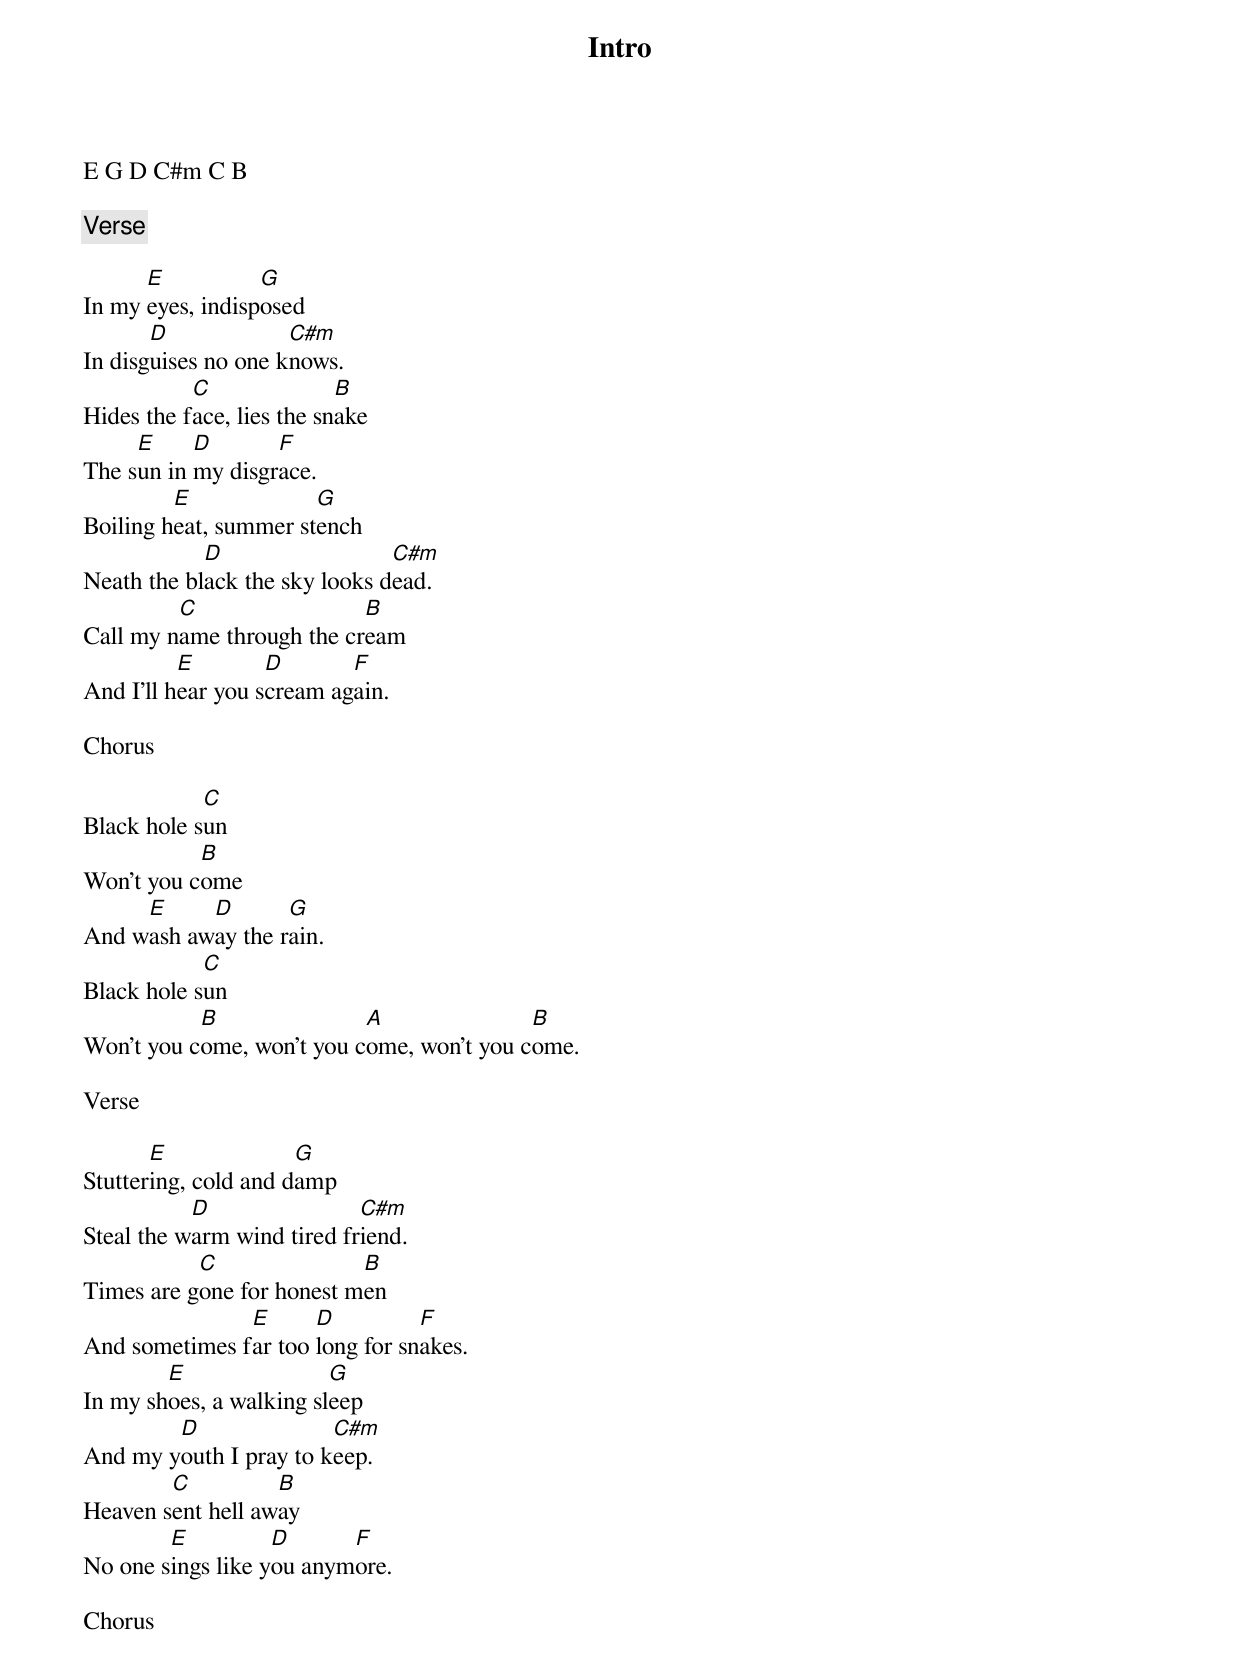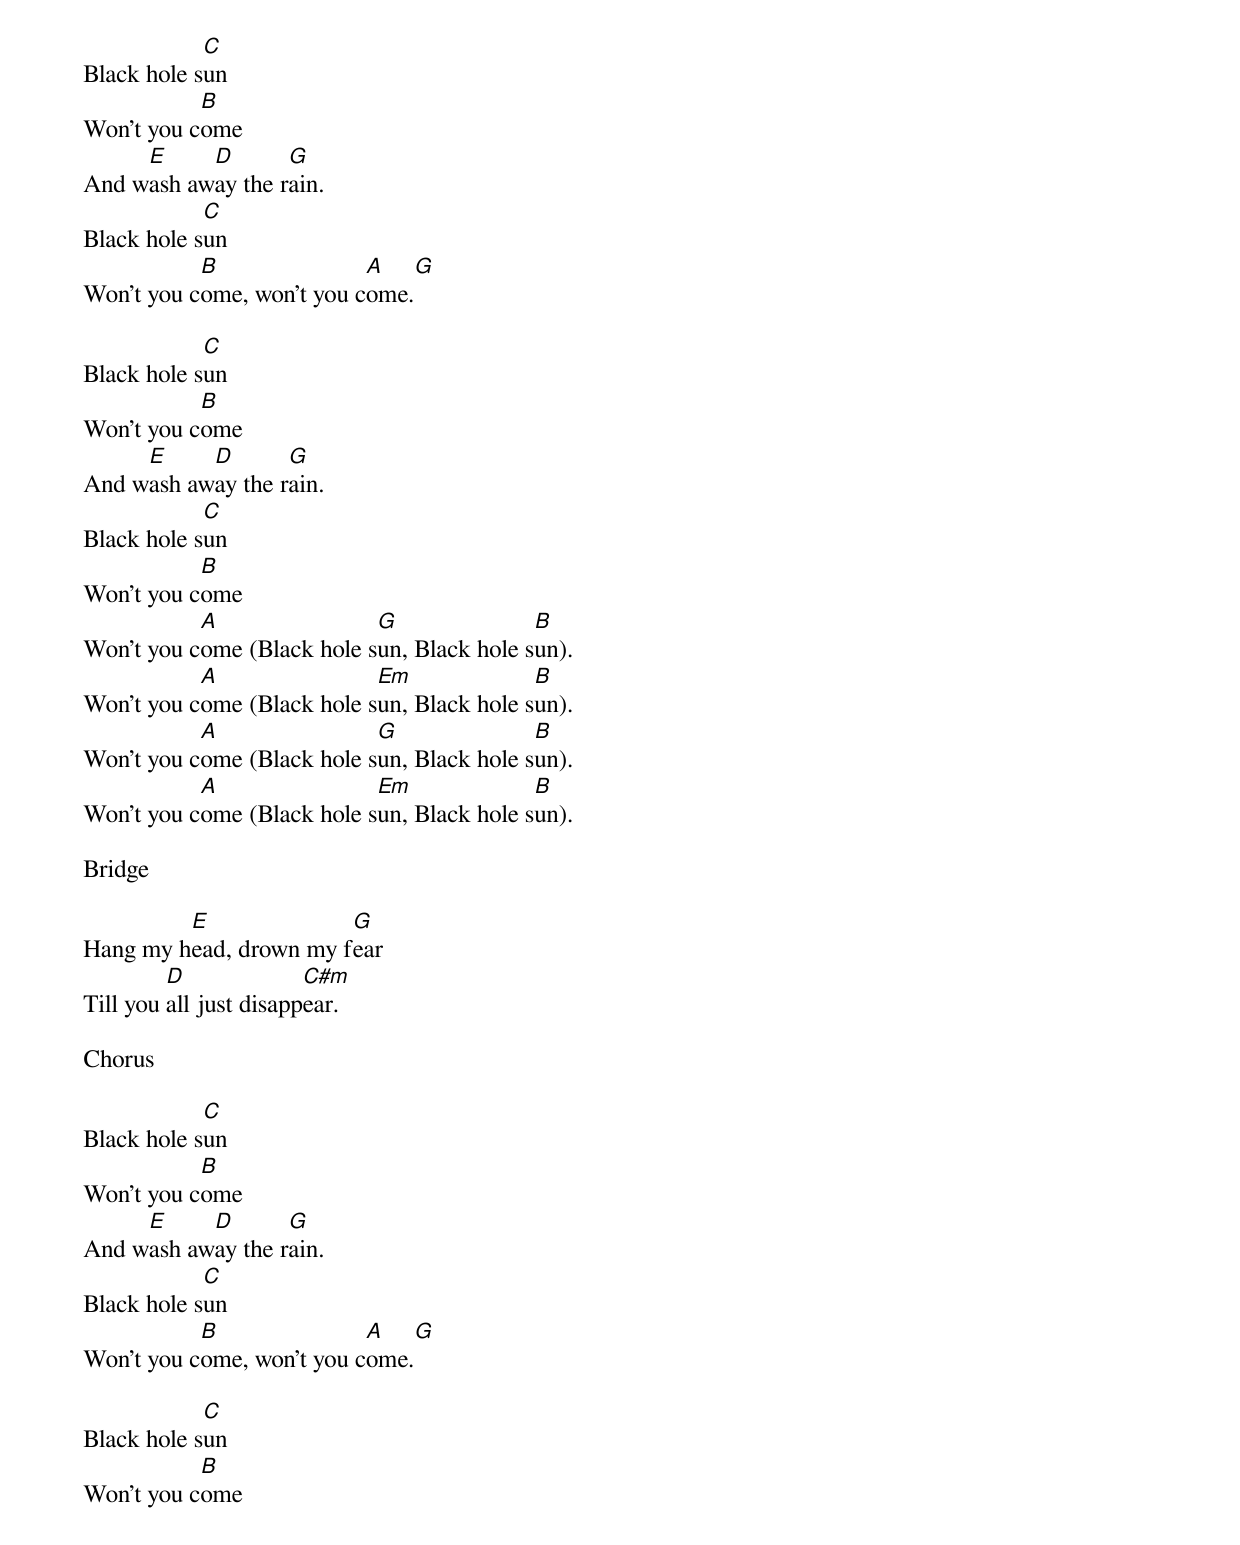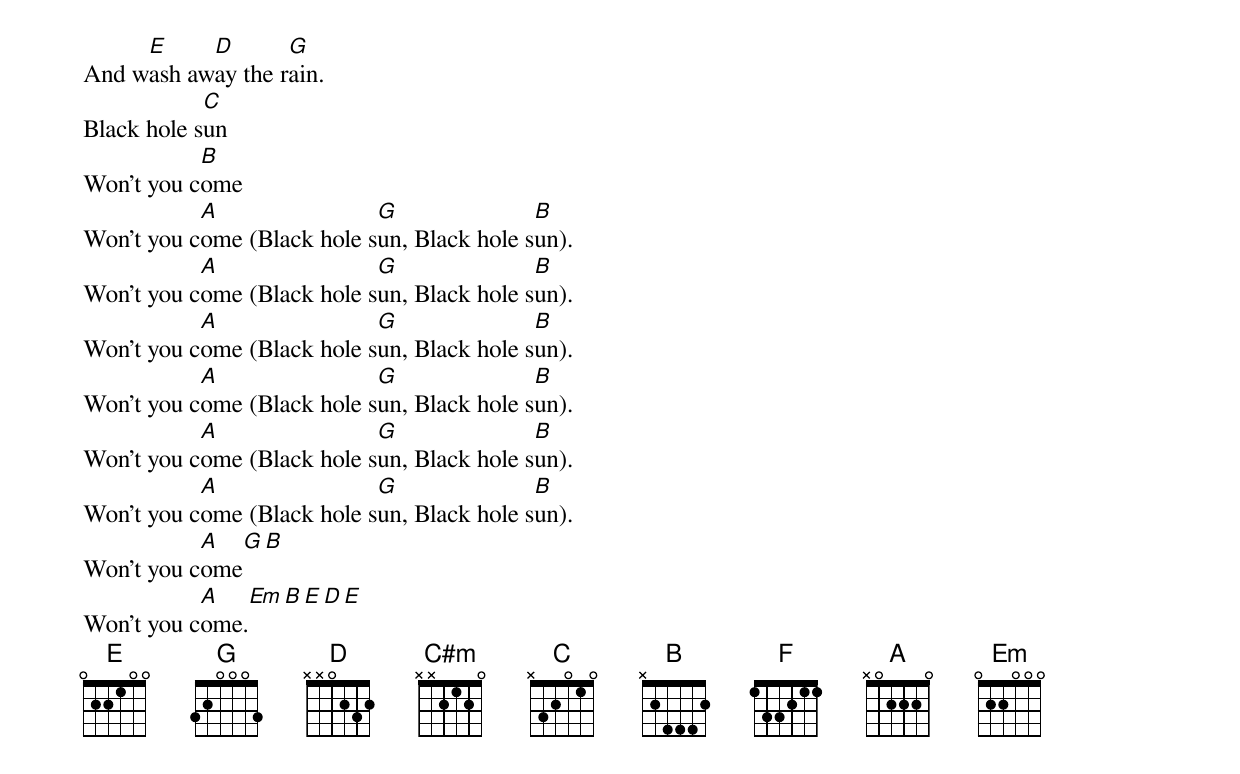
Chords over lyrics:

Intro

E G D C#m C B

Verse

      E           G
In my eyes, indisposed
       D             C#m
In disguises no one knows.
           C               B
Hides the face, lies the snake
     E     D       F
The sun in my disgrace.
         E             G
Boiling heat, summer stench
            D                  C#m
Neath the black the sky looks dead.
         C                 B
Call my name through the cream
          E        D       F
And I'll hear you scream again.

Chorus

            C
Black hole sun
           B
Won't you come
     E     D       G
And wash away the rain.
            C
Black hole sun
           B               A               B
Won't you come, won't you come, won't you come.

Verse

       E              G
Stuttering, cold and damp
           D                C#m
Steal the warm wind tired friend.
           C               B
Times are gone for honest men
               E      D          F
And sometimes far too long for snakes.
        E                G
In my shoes, a walking sleep
        D               C#m
And my youth I pray to keep.
        C          B
Heaven sent hell away
        E          D      F
No one sings like you anymore.

Chorus

            C
Black hole sun
           B
Won't you come
     E     D       G
And wash away the rain.
            C
Black hole sun
           B               A    G
Won't you come, won't you come.

            C
Black hole sun
           B
Won't you come
     E     D       G
And wash away the rain.
            C
Black hole sun
           B
Won't you come
           A                G               B
Won't you come (Black hole sun, Black hole sun).
           A                Em              B
Won't you come (Black hole sun, Black hole sun).
           A                G               B
Won't you come (Black hole sun, Black hole sun).
           A                Em              B
Won't you come (Black hole sun, Black hole sun).

Bridge

         E              G
Hang my head, drown my fear
         D              C#m
Till you all just disappear.

Chorus

            C
Black hole sun
           B
Won't you come
     E     D       G
And wash away the rain.
            C
Black hole sun
           B               A    G
Won't you come, won't you come.

            C
Black hole sun
           B
Won't you come
     E     D       G
And wash away the rain.
            C
Black hole sun
           B
Won't you come
           A                G               B
Won't you come (Black hole sun, Black hole sun).
           A                G               B
Won't you come (Black hole sun, Black hole sun).
           A                G               B
Won't you come (Black hole sun, Black hole sun).
           A                G               B
Won't you come (Black hole sun, Black hole sun).
           A                G               B
Won't you come (Black hole sun, Black hole sun).
           A                G               B
Won't you come (Black hole sun, Black hole sun).
           A   G B
Won't you come
           A   Em B  E D E
Won't you come.
